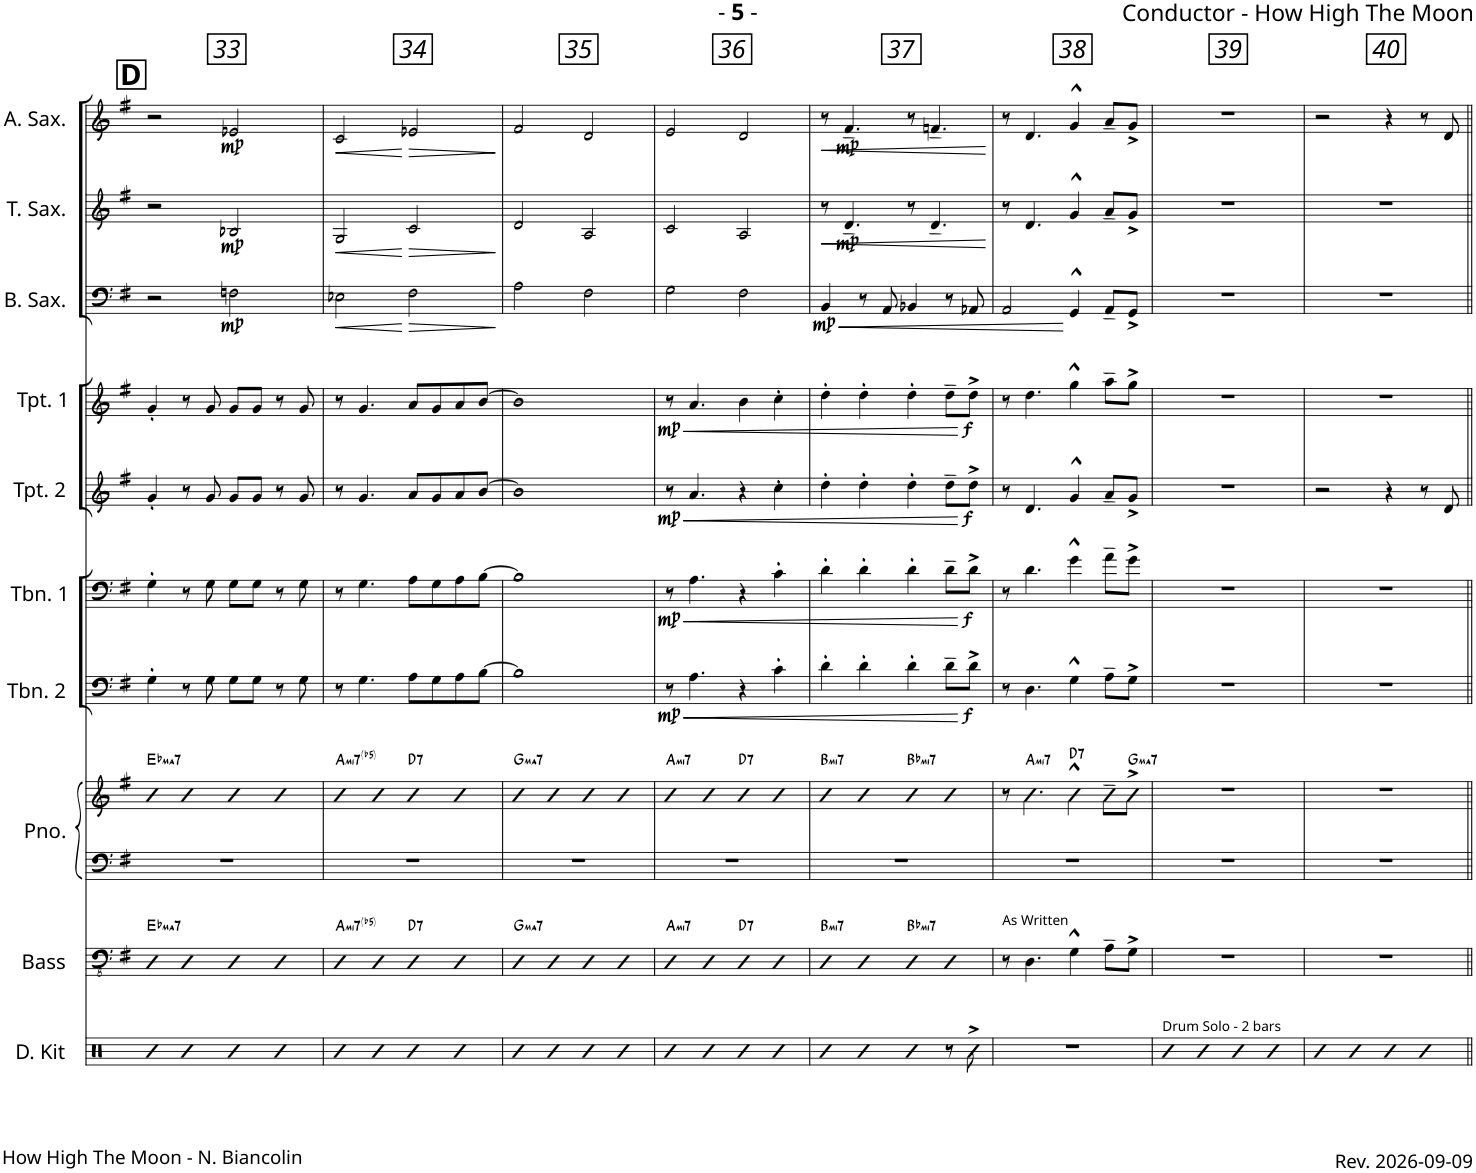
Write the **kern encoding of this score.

**kern	**kern	**harte	**kern	**kern	**harte	**kern	**dynam	**kern	**dynam	**kern	**dynam	**kern	**dynam	**kern	**dynam	**kern	**dynam	**kern	**dynam
*part10	*part9	*part9	*part8	*part8	*part8	*part7	*part7	*part6	*part6	*part5	*part5	*part4	*part4	*part3	*part3	*part2	*part2	*part1	*part1
*staff11	*staff10	*	*staff9	*staff8	*	*staff7	*staff7	*staff6	*staff6	*staff5	*staff5	*staff4	*staff4	*staff3	*staff3	*staff2	*staff2	*staff1	*staff1
*I"Drum Kit	*I"Acoustic Bass	*	*I"Piano	*	*	*I"Trombone 2	*	*I"Trombone 1	*	*I"Trumpet 2	*	*I"Trumpet 1	*	*I"Baritone Sax	*	*I"Tenor Sax	*	*I"Alto Sax	*
*I'D. Kit	*I'Bass	*	*I'Pno.	*	*	*I'Tbn. 2	*	*I'Tbn. 1	*	*I'Tpt. 2	*	*I'Tpt. 1	*	*I'B. Sax.	*	*I'T. Sax.	*	*I'A. Sax.	*
!!LO:PB:g=z
*clefX	*clefFv4	*	*clefF4	*clefG2	*	*clefF4	*	*clefF4	*	*clefG2	*	*clefG2	*	*clefF4	*	*clefG2	*	*clefG2	*
*	*	*	*	*	*	*	*	*	*	*Trd1c2	*	*Trd1c2	*	*Trd12c21	*	*Trd8c14	*	*Trd5c9	*
*k[]	*k[f#]	*	*k[f#]	*k[f#]	*	*k[f#]	*	*k[f#]	*	*k[f#]	*	*k[f#]	*	*k[f#]	*	*k[f#]	*	*k[f#]	*
*M4/4	*M4/4	*	*M4/4	*M4/4	*	*M4/4	*	*M4/4	*	*M4/4	*	*M4/4	*	*M4/4	*	*M4/4	*	*M4/4	*
!!LO:REH:place=s1:a:B:cj:fs=14:t=D
=33	=33	=33	=33	=33	=33	=33	=33	=33	=33	=33	=33	=33	=33	=33	=33	=33	=33	=33	=33
!	!	!LO:H:kt=ma7	!	!	!LO:H:kt=ma7	!	!	!	!	!	!	!	!	!	!	!	!	!	!
4R	4bn	Eb:maj7	1r	4bn	Eb:maj7	4G'\	.	4G'\	.	4g'/	.	4g'/	.	2r	.	2r	.	2r	.
4R	4b	.	.	4b	.	8r	.	8r	.	8r	.	8r	.	.	.	.	.	.	.
.	.	.	.	.	.	8G\	.	8G\	.	8g/	.	8g/	.	.	.	.	.	.	.
!	!	!	!	!	!	!	!	!	!	!	!	!	!	!	!LO:DY:b	!	!LO:DY:b	!	!LO:DY:b
4R	4b	.	.	4b	.	8G\L	.	8G\L	.	8g/L	.	8g/L	.	2Fn\	mp	2B-X/	mp	2e-X/	mp
.	.	.	.	.	.	8G\J	.	8G\J	.	8g/J	.	8g/J	.	.	.	.	.	.	.
4R	4b	.	.	4b	.	8r	.	8r	.	8r	.	8r	.	.	.	.	.	.	.
.	.	.	.	.	.	8G\	.	8G\	.	8g/	.	8g/	.	.	.	.	.	.	.
=34	=34	=34	=34	=34	=34	=34	=34	=34	=34	=34	=34	=34	=34	=34	=34	=34	=34	=34	=34
!	!	!LO:H:kt=mi7(b5)	!	!	!LO:H:kt=mi7(b5)	!	!	!	!	!	!	!	!	!	!LO:HP:b	!	!LO:HP:b	!	!LO:HP:b
4R	4b	A:hdim7	1r	4b	A:hdim7	8r	.	8r	.	8r	.	8r	.	2E-X\	<	2G/	<	2c/	<
.	.	.	.	.	.	4.G\	.	4.G\	.	4.g/	.	4.g/	.	.	.	.	.	.	.
4R	4b	.	.	4b	.	.	.	.	.	.	.	.	.	.	.	.	.	.	.
!	!	!LO:H:kt=7	!	!	!LO:H:kt=7	!	!	!	!	!	!	!	!	!	!LO:HP:n=1:b	!	!LO:HP:n=1:b	!	!LO:HP:n=1:b
4R	4b	D:7	.	4b	D:7	8A\L	.	8A\L	.	8a/L	.	8a/L	.	2F#\	[ >	2c/	[ >	2e-X/	[ >
.	.	.	.	.	.	8G\	.	8G\	.	8g/	.	8g/	.	.	.	.	.	.	.
4R	4b	.	.	4b	.	8A\	.	8A\	.	8a/	.	8a/	.	.	.	.	.	.	.
.	.	.	.	.	.	[8B\J	.	[8B\J	.	[8b/J	.	[8b/J	.	.	.	.	.	.	.
.	.	.	.	.	.	.	.	.	.	.	.	.	.	.	]	.	]	.	]
=35	=35	=35	=35	=35	=35	=35	=35	=35	=35	=35	=35	=35	=35	=35	=35	=35	=35	=35	=35
!	!	!LO:H:kt=ma7	!	!	!LO:H:kt=ma7	!	!	!	!	!	!	!	!	!	!	!	!	!	!
4R	4b	G:maj7	1r	4b	G:maj7	1B]	.	1B]	.	1b]	.	1b]	.	2A\	.	2d/	.	2f#/	.
4R	4b	.	.	4b	.	.	.	.	.	.	.	.	.	.	.	.	.	.	.
4R	4b	.	.	4b	.	.	.	.	.	.	.	.	.	2F#\	.	2A/	.	2d/	.
4R	4b	.	.	4b	.	.	.	.	.	.	.	.	.	.	.	.	.	.	.
=36	=36	=36	=36	=36	=36	=36	=36	=36	=36	=36	=36	=36	=36	=36	=36	=36	=36	=36	=36
!	!	!	!	!	!	!	!LO:HP:b	!	!LO:HP:b	!	!LO:HP:b	!	!LO:HP:b	!	!	!	!	!	!
!	!	!LO:H:kt=mi7	!	!	!LO:H:kt=mi7	!	!LO:DY:n=1:b	!	!LO:DY:n=1:b	!	!LO:DY:n=1:b	!	!LO:DY:n=1:b	!	!	!	!	!	!
4R	4b	A:min7	1r	4b	A:min7	8r	< mp	8r	< mp	8r	< mp	8r	< mp	2G\	.	2c/	.	2e/	.
.	.	.	.	.	.	4.A\	.	4.A\	.	4.a/	.	4.a/	.	.	.	.	.	.	.
4R	4b	.	.	4b	.	.	.	.	.	.	.	.	.	.	.	.	.	.	.
!	!	!LO:H:kt=7	!	!	!LO:H:kt=7	!	!	!	!	!	!	!	!	!	!	!	!	!	!
4R	4b	D:7	.	4b	D:7	4r	.	4r	.	4r	.	4b\	.	2F#\	.	2A/	.	2d/	.
4R	4b	.	.	4b	.	4c'\	.	4c'\	.	4cc'\	.	4cc'\	.	.	.	.	.	.	.
=37	=37	=37	=37	=37	=37	=37	=37	=37	=37	=37	=37	=37	=37	=37	=37	=37	=37	=37	=37
!	!	!	!	!	!	!	!	!	!	!	!	!	!	!	!LO:HP:b	!	!LO:HP:b	!	!LO:HP:b
!	!	!LO:H:kt=mi7	!	!	!LO:H:kt=mi7	!	!	!	!	!	!	!	!	!	!LO:DY:n=1:b	!	!	!	!
4R	4b	B:min7	1r	4b	B:min7	4d'\	.	4d'\	.	4dd'\	.	4dd'\	.	4BB/	< mp	8r	<	8r	<
!	!	!	!	!	!	!	!	!	!	!	!	!	!	!	!	!	!LO:DY:b	!	!LO:DY:b
.	.	.	.	.	.	.	.	.	.	.	.	.	.	.	.	4.d~/	mp	4.f#~/	mp
4R	4b	.	.	4b	.	4d'\	.	4d'\	.	4dd'\	.	4dd'\	.	8r	.	.	.	.	.
.	.	.	.	.	.	.	.	.	.	.	.	.	.	8AA/	.	.	.	.	.
!	!	!LO:H:kt=mi7	!	!	!LO:H:kt=mi7	!	!	!	!	!	!	!	!	!	!	!	!	!	!
4R	4bn	Bb:min7	.	4bn	Bb:min7	4d'\	.	4d'\	.	4dd'\	.	4dd'\	.	4BB-X/	.	8r	.	8r	.
.	.	.	.	.	.	.	.	.	.	.	.	.	.	.	.	4.d~/	.	4.fn~/	.
8r	4b	.	.	4b	.	8d~\L	.	8d~\L	.	8dd~\L	.	8dd~\L	.	8r	.	.	.	.	.
!	!	!	!	!	!	!	!LO:DY:n=1:b	!	!LO:DY:n=1:b	!	!LO:DY:n=1:b	!	!LO:DY:n=1:b	!	!	!	!	!	!
8R^\	.	.	.	.	.	8d^\J	[ f	8d^\J	[ f	8dd^\J	[ f	8dd^\J	[ f	8AA-X/	.	.	.	.	.
.	.	.	.	.	.	.	.	.	.	.	.	.	.	.	.	.	[	.	[
=38	=38	=38	=38	=38	=38	=38	=38	=38	=38	=38	=38	=38	=38	=38	=38	=38	=38	=38	=38
!	!LO:TX:a:t=As Written	!	!	!	!	!	!	!	!	!	!	!	!	!	!	!	!	!	!
1r	8r	.	1r	8r	.	8r	.	8r	.	8r	.	8r	.	2AA/	.	8r	.	8r	.
!	!	!	!	!	!LO:H:kt=mi7	!	!	!	!	!	!	!	!	!	!	!	!	!	!
.	4.DDn\	.	.	4.Dn\	A:min7	4.D\	.	4.d\	.	4.d/	.	4.dd\	.	.	.	4.d/	.	4.d/	.
!	!	!	!	!	!LO:H:kt=7	!	!	!	!	!	!	!	!	!	!	!	!	!	!
.	4GG'^^\	.	.	4G'^^\	D:7	4G'^^\	.	4g'^^\	.	4g'^^/	.	4gg'^^\	.	4GG'^^/	[	4g'^^/	.	4g'^^/	.
.	8AAn~\L	.	.	8A~\L	.	8A~\L	.	8a~\L	.	8a~/L	.	8aa~\L	.	8AA~/L	.	8a~/L	.	8a~/L	.
!	!	!	!	!	!LO:H:kt=ma7	!	!	!	!	!	!	!	!	!	!	!	!	!	!
.	8GG^\J	.	.	8G^\J	G:maj7	8G^\J	.	8g^\J	.	8g^/J	.	8gg^\J	.	8GG^/J	.	8g^/J	.	8g^/J	.
=39	=39	=39	=39	=39	=39	=39	=39	=39	=39	=39	=39	=39	=39	=39	=39	=39	=39	=39	=39
!LO:TX:a:t=Drum Solo - 2 bars	!	!	!	!	!	!	!	!	!	!	!	!	!	!	!	!	!	!	!
4R	1r	.	1r	1r	.	1r	.	1r	.	1r	.	1r	.	1r	.	1r	.	1r	.
4R	.	.	.	.	.	.	.	.	.	.	.	.	.	.	.	.	.	.	.
4R	.	.	.	.	.	.	.	.	.	.	.	.	.	.	.	.	.	.	.
4R	.	.	.	.	.	.	.	.	.	.	.	.	.	.	.	.	.	.	.
=40	=40	=40	=40	=40	=40	=40	=40	=40	=40	=40	=40	=40	=40	=40	=40	=40	=40	=40	=40
4R	1r	.	1r	1r	.	1r	.	1r	.	2r	.	1r	.	1r	.	1r	.	2r	.
4R	.	.	.	.	.	.	.	.	.	.	.	.	.	.	.	.	.	.	.
4R	.	.	.	.	.	.	.	.	.	4r	.	.	.	.	.	.	.	4r	.
4R	.	.	.	.	.	.	.	.	.	8r	.	.	.	.	.	.	.	8r	.
.	.	.	.	.	.	.	.	.	.	8d/	.	.	.	.	.	.	.	8d/	.
=||	=||	=||	=||	=||	=||	=||	=||	=||	=||	=||	=||	=||	=||	=||	=||	=||	=||	=||	=||
*-	*-	*-	*-	*-	*-	*-	*-	*-	*-	*-	*-	*-	*-	*-	*-	*-	*-	*-	*-
